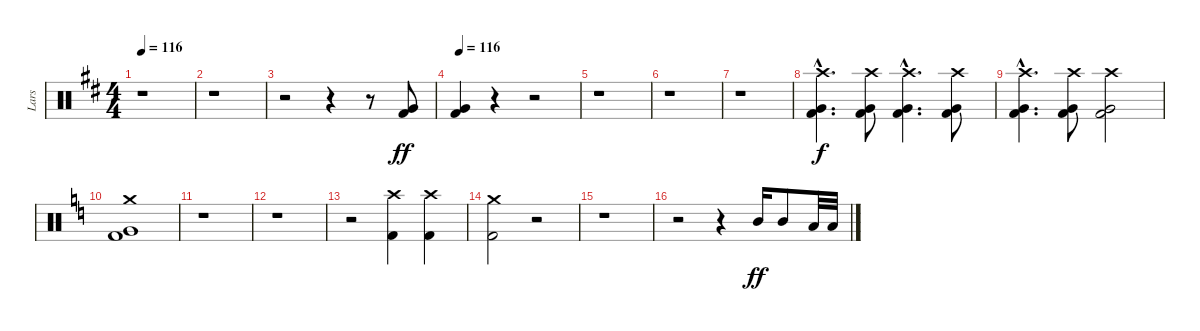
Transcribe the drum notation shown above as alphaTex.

\track ("Lars" "Lars") {instrument percussion}
\staff {score}
\articulation defaults
\ts (4 4)
\tempo 116
\clef neutral
\ks bminor
r.1{dy ff} |
r.1 |
r.2 r.4 r.8 ("Very Low Tom (hit)" "Kick (hit) 2").8 |
\tempo 116
("Very Low Tom (hit)" "Kick (hit) 2").4 r.4 r.2 |
r.1 |
r.1 |
r.1 |
("Crash high (hit)"{hac} "Very Low Tom (hit)"{hac} "Kick (hit) 2"{hac}).4{d dy f} ("Crash high (hit)" "Very Low Tom (hit)" "Kick (hit) 2").8 ("Crash high (hit)"{hac} "Very Low Tom (hit)"{hac} "Kick (hit) 2"{hac}).4{d} ("Crash high (hit)" "Very Low Tom (hit)" "Kick (hit) 2").8 |
("Crash high (hit)"{hac} "Very Low Tom (hit)"{hac} "Kick (hit) 2"{hac}).4{d} ("Crash high (hit)" "Very Low Tom (hit)" "Kick (hit) 2").8 ("Crash high (hit)" "Very Low Tom (hit)" "Kick (hit) 2").2 |
\ks aminor
("Crash medium (hit)" "Very Low Tom (hit)" "Kick (hit) 2").1 |
r.1 |
r.1 |
r.2 ("Crash high (hit)" "Kick (hit) 2").4 ("Crash high (hit)" "Kick (hit) 2").4 |
("Crash medium (hit)" "Kick (hit) 2").2 r.2 |
r.1 |
r.2 r.4 "Mid Tom (hit)".16{dy ff} "Mid Tom (hit)".8 "Low Tom (hit)".32 "Low Tom (hit)".32
